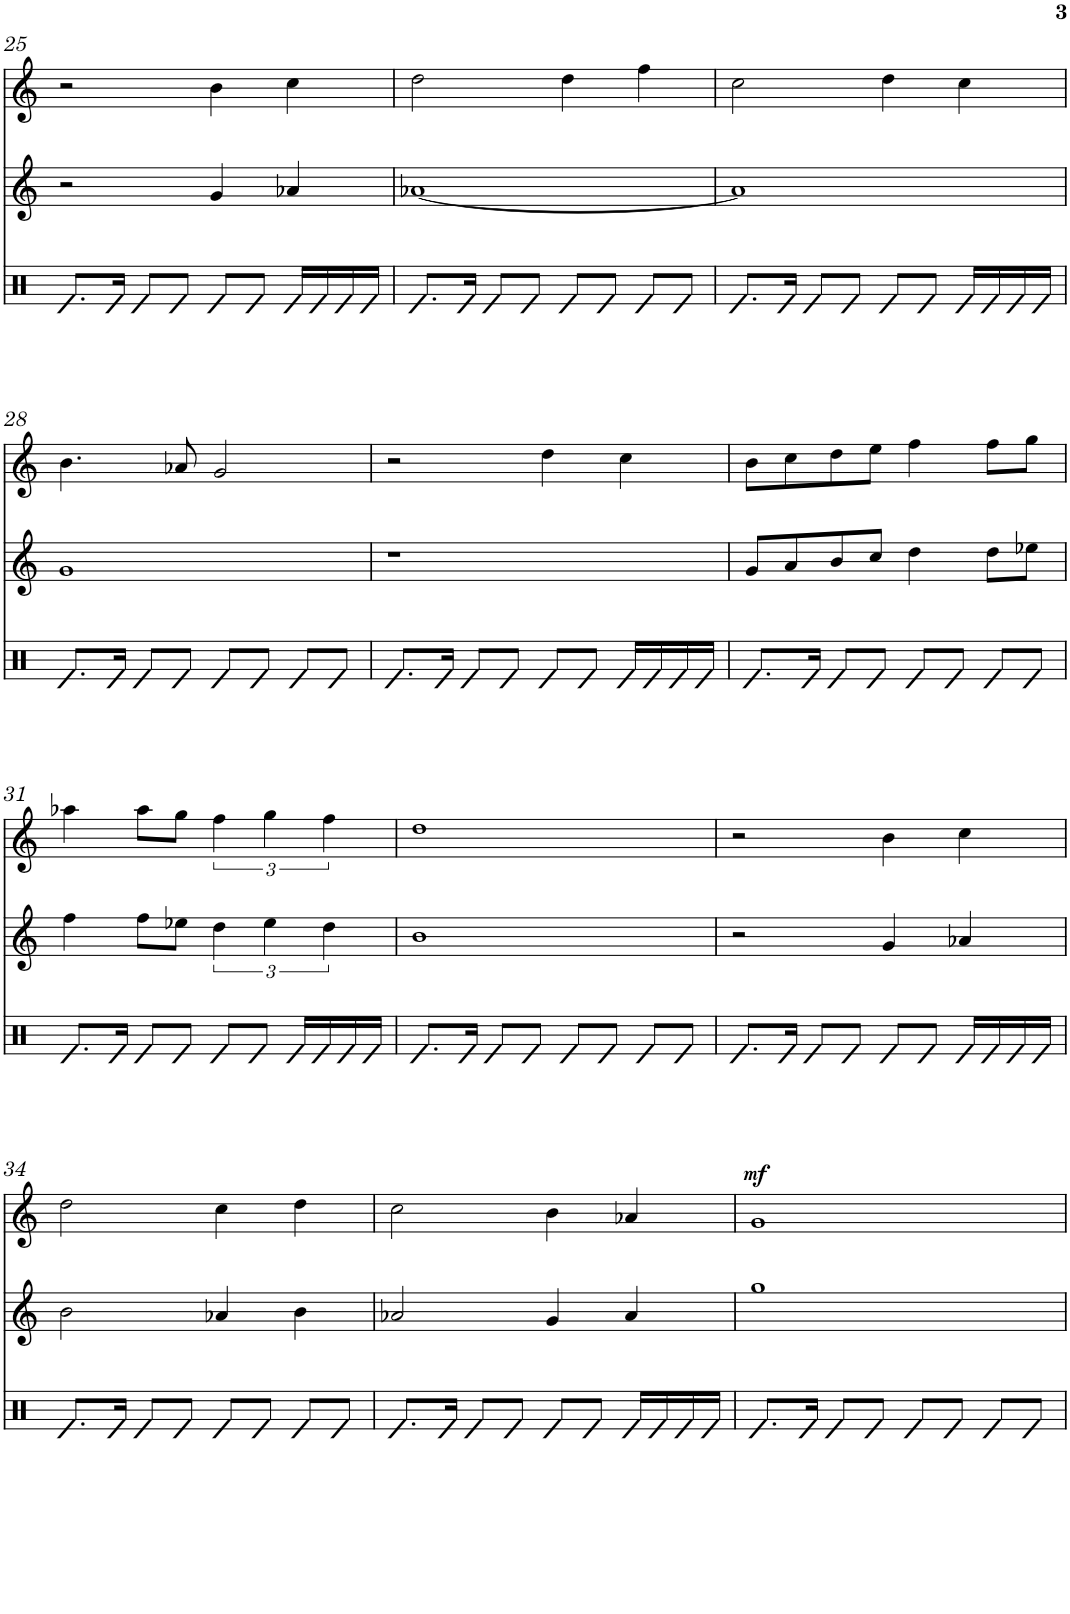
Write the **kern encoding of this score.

**kern	**kern	**kern	**dynam
*part3	*part2	*part1	*part1
*staff3	*staff2	*staff1	*staff1
*I"Timbal fondo	*I"Gralla 2	*I"Gralla 1	*
!!LO:PB:g=z
*clefX	*clefG2	*clefG2	*
*	*Trd1c2	*Trd1c2	*
*k[]	*k[]	*k[]	*
*M2/2	*M2/2	*M2/2	*
*met(c|)	*met(c|)	*met(c|)	*
=25	=25	=25	=25
8.e/L	2r	2r	.
16e/Jk	.	.	.
8e/L	.	.	.
8e/J	.	.	.
8e/L	4g/	4b\	.
8e/J	.	.	.
16e/LL	4a-X/	4cc\	.
16e/	.	.	.
16e/	.	.	.
16e/JJ	.	.	.
=26	=26	=26	=26
8.e/L	[1a-X	2dd\	.
16e/Jk	.	.	.
8e/L	.	.	.
8e/J	.	.	.
8e/L	.	4dd\	.
8e/J	.	.	.
8e/L	.	4ff\	.
8e/J	.	.	.
=27	=27	=27	=27
8.e/L	1a-]	2cc\	.
16e/Jk	.	.	.
8e/L	.	.	.
8e/J	.	.	.
8e/L	.	4dd\	.
8e/J	.	.	.
16e/LL	.	4cc\	.
16e/	.	.	.
16e/	.	.	.
16e/JJ	.	.	.
!!LO:LB:g=z
=28	=28	=28	=28
8.e/L	1g	4.b\	.
16e/Jk	.	.	.
8e/L	.	.	.
8e/J	.	8a-X/	.
8e/L	.	2g/	.
8e/J	.	.	.
8e/L	.	.	.
8e/J	.	.	.
=29	=29	=29	=29
8.e/L	1r	2r	.
16e/Jk	.	.	.
8e/L	.	.	.
8e/J	.	.	.
8e/L	.	4dd\	.
8e/J	.	.	.
16e/LL	.	4cc\	.
16e/	.	.	.
16e/	.	.	.
16e/JJ	.	.	.
=30	=30	=30	=30
8.e/L	8g/L	8b\L	.
.	8a/	8cc\	.
16e/Jk	.	.	.
8e/L	8b/	8dd\	.
8e/J	8cc/J	8ee\J	.
8e/L	4dd\	4ff\	.
8e/J	.	.	.
8e/L	8dd\L	8ff\L	.
8e/J	8ee-X\J	8gg\J	.
!!LO:LB:g=z
=31	=31	=31	=31
8.e/L	4ff\	4aa-X\	.
16e/Jk	.	.	.
8e/L	8ff\L	8aa-\L	.
8e/J	8ee-X\J	8gg\J	.
8e/L	6dd\	6ff\	.
8e/J	.	.	.
.	6ee-\	6gg\	.
16e/LL	.	.	.
16e/	.	.	.
.	6dd\	6ff\	.
16e/	.	.	.
16e/JJ	.	.	.
=32	=32	=32	=32
8.e/L	1b	1dd	.
16e/Jk	.	.	.
8e/L	.	.	.
8e/J	.	.	.
8e/L	.	.	.
8e/J	.	.	.
8e/L	.	.	.
8e/J	.	.	.
=33	=33	=33	=33
8.e/L	2r	2r	.
16e/Jk	.	.	.
8e/L	.	.	.
8e/J	.	.	.
8e/L	4g/	4b\	.
8e/J	.	.	.
16e/LL	4a-X/	4cc\	.
16e/	.	.	.
16e/	.	.	.
16e/JJ	.	.	.
!!LO:LB:g=z
=34	=34	=34	=34
8.e/L	2b\	2dd\	.
16e/Jk	.	.	.
8e/L	.	.	.
8e/J	.	.	.
8e/L	4a-X/	4cc\	.
8e/J	.	.	.
8e/L	4b\	4dd\	.
8e/J	.	.	.
=35	=35	=35	=35
8.e/L	2a-X/	2cc\	.
16e/Jk	.	.	.
8e/L	.	.	.
8e/J	.	.	.
8e/L	4g/	4b\	.
8e/J	.	.	.
16e/LL	4a-/	4a-X/	.
16e/	.	.	.
16e/	.	.	.
16e/JJ	.	.	.
=36	=36	=36	=36
!	!	!	!LO:DY:a
8.e/L	1gg	1g	mf
16e/Jk	.	.	.
8e/L	.	.	.
8e/J	.	.	.
8e/L	.	.	.
8e/J	.	.	.
8e/L	.	.	.
8e/J	.	.	.
=	=	=	=
*-	*-	*-	*-
